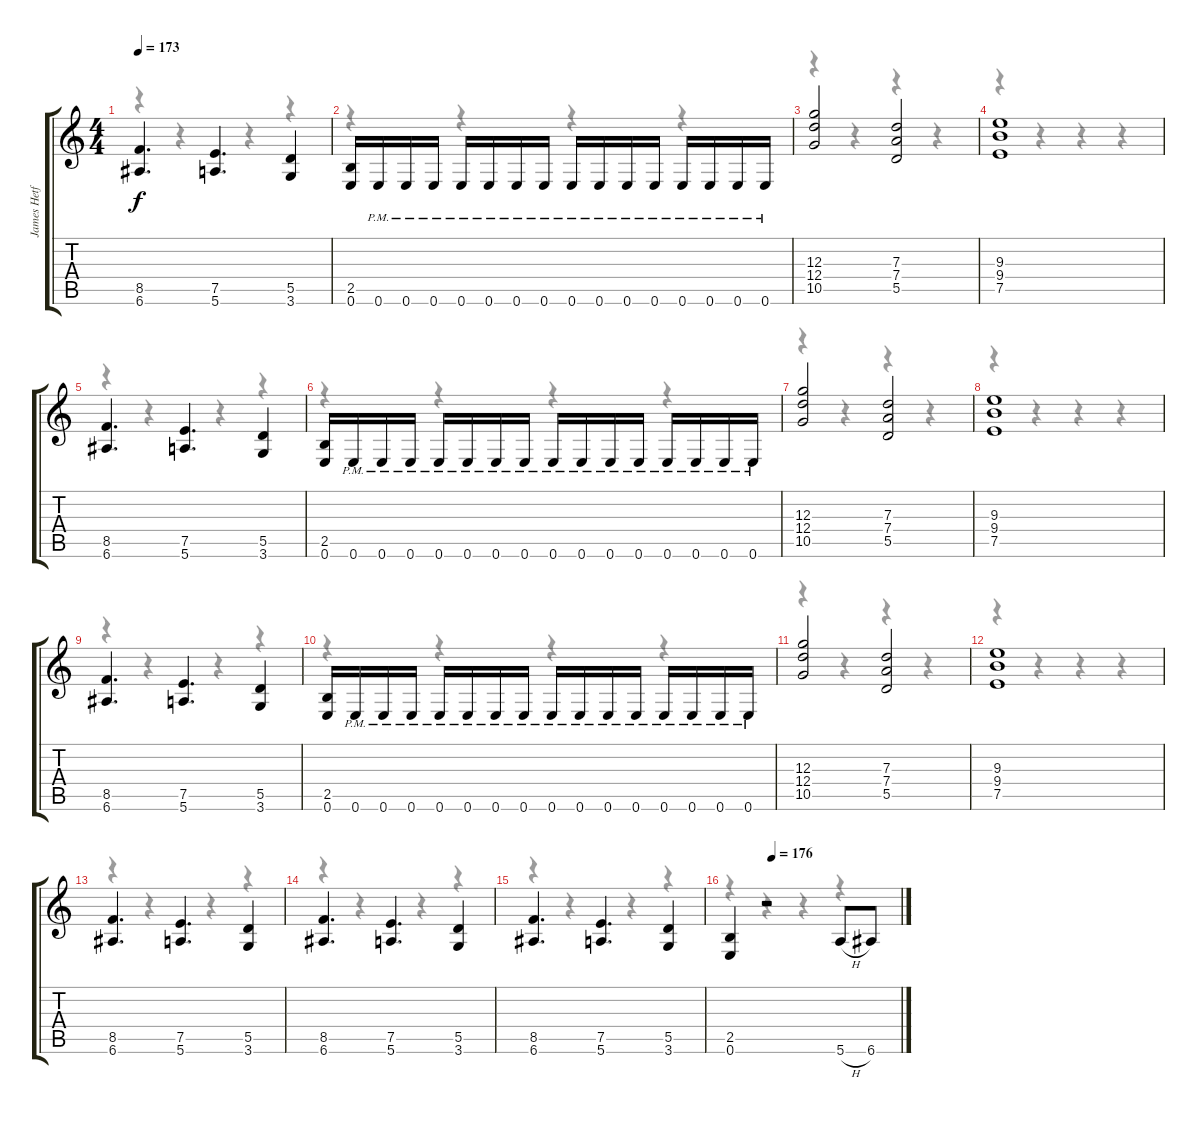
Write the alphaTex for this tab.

\track ("James Hetfield" "James Hetf") {instrument distortionguitar}
\staff {score tabs}
\tuning (E4 B3 G3 D3 A2 E2) {hide}
\voice
\ts (4 4)
\tempo 173
\clef g2
\ks c
(8.5 6.6).4{d dy f} (7.5 5.6).4{d} (5.5 3.6).4 |
(2.5 0.6).16 0.6{pm}.16 0.6{pm}.16 0.6{pm}.16 0.6{pm}.16 0.6{pm}.16 0.6{pm}.16 0.6{pm}.16 0.6{pm}.16 0.6{pm}.16 0.6{pm}.16 0.6{pm}.16 0.6{pm}.16 0.6{pm}.16 0.6{pm}.16 0.6{pm}.16 |
(12.3 12.4 10.5).2 (7.3 7.4 5.5).2 |
(9.3 9.4 7.5).1 |
(8.5 6.6).4{d} (7.5 5.6).4{d} (5.5 3.6).4 |
(2.5 0.6).16 0.6{pm}.16 0.6{pm}.16 0.6{pm}.16 0.6{pm}.16 0.6{pm}.16 0.6{pm}.16 0.6{pm}.16 0.6{pm}.16 0.6{pm}.16 0.6{pm}.16 0.6{pm}.16 0.6{pm}.16 0.6{pm}.16 0.6{pm}.16 0.6{pm}.16 |
(12.3 12.4 10.5).2 (7.3 7.4 5.5).2 |
(9.3 9.4 7.5).1 |
(8.5 6.6).4{d} (7.5 5.6).4{d} (5.5 3.6).4 |
(2.5 0.6).16 0.6{pm}.16 0.6{pm}.16 0.6{pm}.16 0.6{pm}.16 0.6{pm}.16 0.6{pm}.16 0.6{pm}.16 0.6{pm}.16 0.6{pm}.16 0.6{pm}.16 0.6{pm}.16 0.6{pm}.16 0.6{pm}.16 0.6{pm}.16 0.6{pm}.16 |
(12.3 12.4 10.5).2 (7.3 7.4 5.5).2 |
(9.3 9.4 7.5).1 |
(8.5 6.6).4{d} (7.5 5.6).4{d} (5.5 3.6).4 |
(8.5 6.6).4{d} (7.5 5.6).4{d} (5.5 3.6).4 |
(8.5 6.6).4{d} (7.5 5.6).4{d} (5.5 3.6).4 |
\tempo (176 0.25)
(2.5 0.6).4 r.2 5.6{h}.8 6.6.8
\voice
\clef g2
\ottava regular
\simile none
\ks c
r.4{dy f} r.4 r.4 r.4 |
r.4 r.4 r.4 r.4 |
r.4 r.4 r.4 r.4 |
r.4 r.4 r.4 r.4 |
r.4 r.4 r.4 r.4 |
r.4 r.4 r.4 r.4 |
r.4 r.4 r.4 r.4 |
r.4 r.4 r.4 r.4 |
r.4 r.4 r.4 r.4 |
r.4 r.4 r.4 r.4 |
r.4 r.4 r.4 r.4 |
r.4 r.4 r.4 r.4 |
r.4 r.4 r.4 r.4 |
r.4 r.4 r.4 r.4 |
r.4 r.4 r.4 r.4 |
r.4 r.4 r.4 r.4
